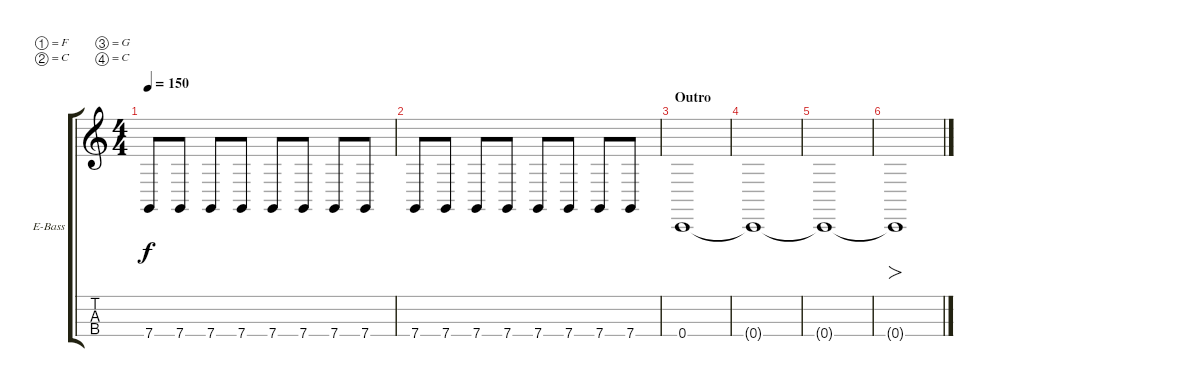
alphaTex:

\defaultSystemsLayout 4
\bracketExtendMode groupsimilarinstruments
\firstSystemTrackNameOrientation horizontal
\otherSystemsTrackNameOrientation horizontal
\track ("Bass" "E-Bass") {instrument electricbassfinger}
\staff {score tabs}
\tuning (F2 C2 G1 C1)
\ts (4 4)
\tempo 150
\clef g2
\ks c
7.4.8{dy f} 7.4.8 7.4.8 7.4.8 7.4.8 7.4.8 7.4.8 7.4.8 |
7.4.8 7.4.8 7.4.8 7.4.8 7.4.8 7.4.8 7.4.8 7.4.8 |
\section ("" "Outro")
0.4.1 |
0.4{t}.1 |
0.4{t}.1 |
0.4{t}.1{fo}
